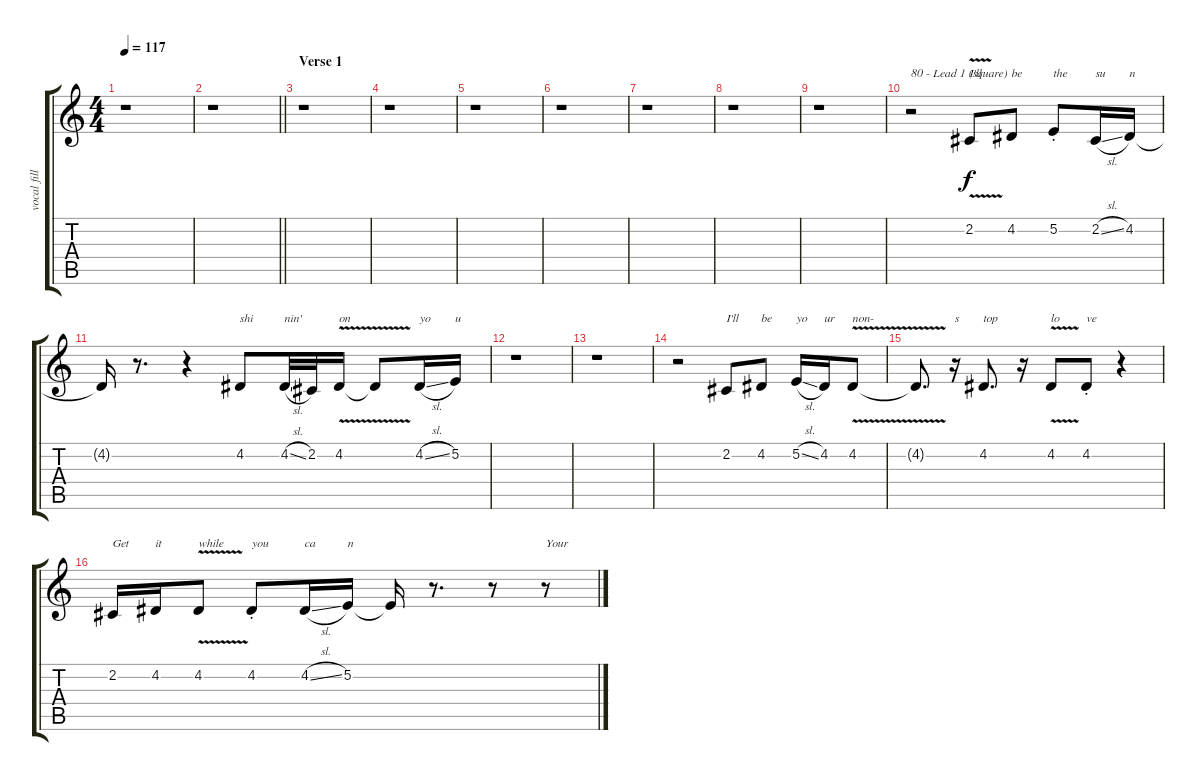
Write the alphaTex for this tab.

\track ("vocal fills" "vocal fill") {instrument lead1square}
\staff {score tabs}
\tuning (E4 B3 G3 D3 A2 E2) {hide}
\ts (4 4)
\tempo 117
\clef g2
\ks c
r.1{dy f} |
\barLineRight lightlight
r.1 |
\section ("" "Verse 1")
r.1 |
r.1 |
r.1 |
r.1 |
r.1 |
r.1 |
r.1 |
r.2{txt "80 - Lead 1 (square)" instrument lead1square} 2.2{v}.8{txt "I'll"} 4.2.8{txt "be"} 5.2{st}.8{txt "the"} 2.2{sl}.16{txt "su"} 4.2.16{txt "n"} |
4.2{t}.16 r.8{d} r.4 4.2.8{txt "shi"} 4.2{sl}.32{txt "nin'"} 2.2.32 4.2{v}.16{txt "on"} 4.2{t}.8 4.2{sl}.16{txt "yo"} 5.2.16{txt "u"} |
r.1 |
r.1 |
r.2 2.2.8{txt "I'll"} 4.2.8{txt "be"} 5.2{sl}.16{txt "yo"} 4.2.16{txt "ur"} 4.2{v}.8{txt "non-"} |
4.2{t}.8{d} r.16{txt "s"} 4.2.8{d txt "top"} r.16 4.2{v}.8{txt "lo"} 4.2{st}.8{txt "ve"} r.4 |
2.2.16{txt "Get"} 4.2.16{txt "it"} 4.2{v}.8{txt "while"} 4.2{st}.8{txt "you"} 4.2{sl}.16{txt "ca"} 5.2.16{txt "n"} 5.2{t}.16 r.8{d} r.8 r.8{txt "Your"}
